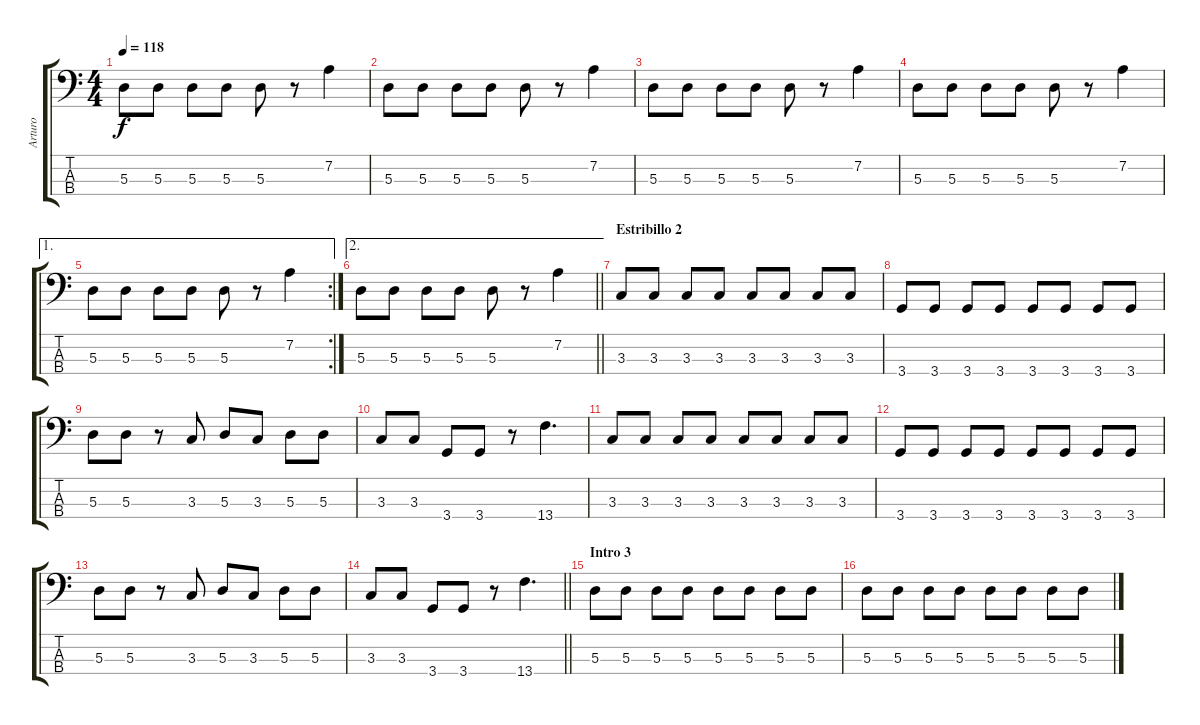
\track ("Arturo" "Arturo") {instrument electricbasspick}
\staff {score tabs}
\tuning (G2 D2 A1 E1) {hide}
\ts (4 4)
\tempo 118
\clef f4
\ks c
5.3.8{dy f} 5.3.8 5.3.8 5.3.8 5.3.8 r.8 7.2.4 |
5.3.8 5.3.8 5.3.8 5.3.8 5.3.8 r.8 7.2.4 |
5.3.8 5.3.8 5.3.8 5.3.8 5.3.8 r.8 7.2.4 |
5.3.8 5.3.8 5.3.8 5.3.8 5.3.8 r.8 7.2.4 |
\ae 1
\rc 2
5.3.8 5.3.8 5.3.8 5.3.8 5.3.8 r.8 7.2.4 |
\ae 2
\barLineRight lightlight
5.3.8 5.3.8 5.3.8 5.3.8 5.3.8 r.8 7.2.4 |
\section ("" "Estribillo 2")
3.3.8 3.3.8 3.3.8 3.3.8 3.3.8 3.3.8 3.3.8 3.3.8 |
3.4.8 3.4.8 3.4.8 3.4.8 3.4.8 3.4.8 3.4.8 3.4.8 |
5.3.8 5.3.8 r.8 3.3.8 5.3.8 3.3.8 5.3.8 5.3.8 |
3.3.8 3.3.8 3.4.8 3.4.8 r.8 13.4.4{d} |
3.3.8 3.3.8 3.3.8 3.3.8 3.3.8 3.3.8 3.3.8 3.3.8 |
3.4.8 3.4.8 3.4.8 3.4.8 3.4.8 3.4.8 3.4.8 3.4.8 |
5.3.8 5.3.8 r.8 3.3.8 5.3.8 3.3.8 5.3.8 5.3.8 |
\barLineRight lightlight
3.3.8 3.3.8 3.4.8 3.4.8 r.8 13.4.4{d} |
\section ("" "Intro 3")
5.3.8 5.3.8 5.3.8 5.3.8 5.3.8 5.3.8 5.3.8 5.3.8 |
5.3.8 5.3.8 5.3.8 5.3.8 5.3.8 5.3.8 5.3.8 5.3.8
